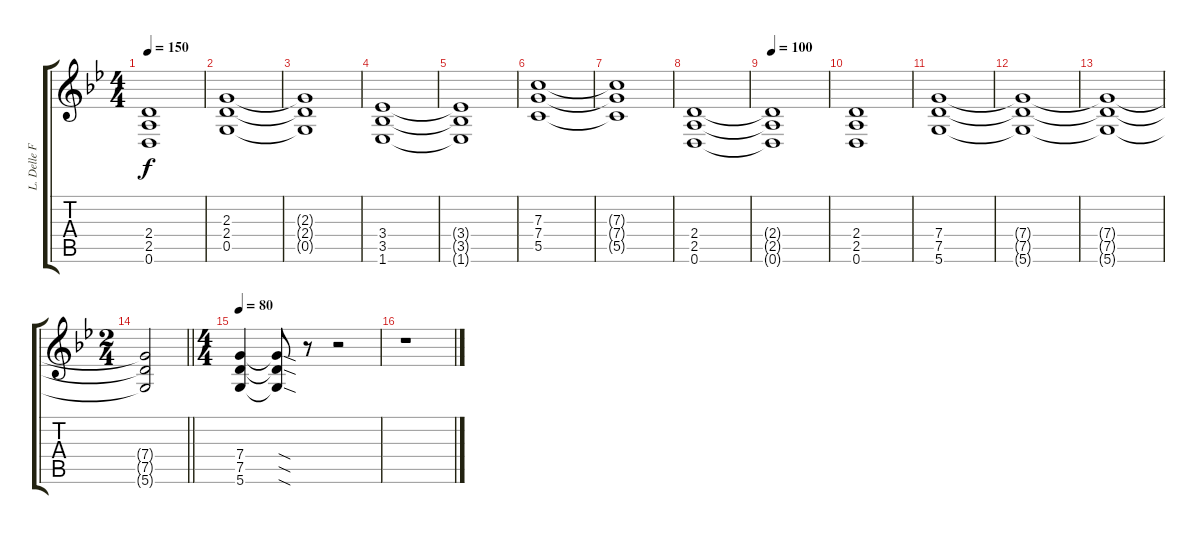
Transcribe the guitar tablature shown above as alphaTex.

\track ("L. Delle Fave (Dist. Guitar R)" "L. Delle F") {instrument overdrivenguitar}
\staff {score tabs}
\tuning (D4 A3 F3 C3 G2 D2) {hide}
\ts (4 4)
\tempo 150
\clef g2
\ks gminor
(2.4{t} 2.5{t} 0.6{t}).1{dy f} |
(2.3 2.4 0.5).1 |
(2.3{t} 2.4{t} 0.5{t}).1 |
(3.4 3.5 1.6).1 |
(3.4{t} 3.5{t} 1.6{t}).1 |
(7.3 7.4 5.5).1 |
(7.3{t} 7.4{t} 5.5{t}).1 |
(2.4 2.5 0.6).1 |
\tempo 100
(2.4{t} 2.5{t} 0.6{t}).1 |
(2.4 2.5 0.6).1 |
(7.4 7.5 5.6).1 |
(7.4{t} 7.5{t} 5.6{t}).1 |
(7.4{t} 7.5{t} 5.6{t}).1 |
\ts (2 4)
\barLineRight lightlight
(7.4{t} 7.5{t} 5.6{t}).2 |
\ts (4 4)
\tempo 80
(7.4 7.5 5.6).4 (7.4{sod t} 7.5{sod t} 5.6{sod t}).8 r.8 r.2 |
r.1
